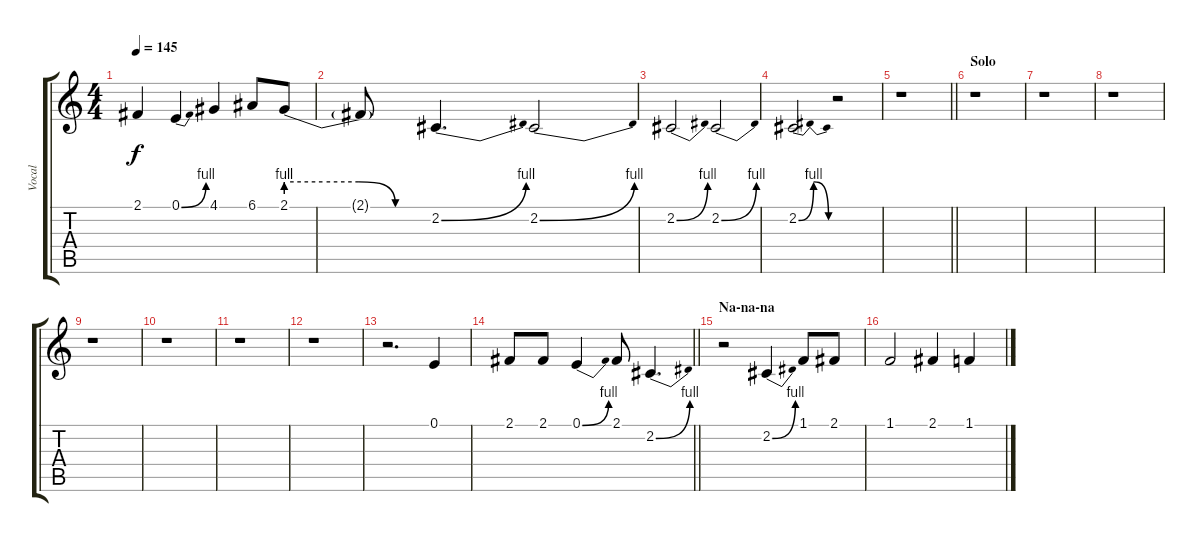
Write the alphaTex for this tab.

\track ("Vocal" "Vocal") {instrument trumpet}
\staff {score tabs}
\tuning (E4 B3 G3 D3 A2 E2) {hide}
\ts (4 4)
\tempo 145
\clef g2
\ks c
2.1.4{dy f} 0.1{be (bend 0 0 60 4)}.4 4.1.4 6.1.8 2.1{be (custom 0 4 15 4 30 4 45 0 60 0)}.8 |
2.1{t}.8 2.2{be (bend 0 0 60 4)}.4{d} 2.2{be (bend 0 0 60 4)}.2 |
2.2{be (bend 0 0 60 4)}.2 2.2{be (bend 0 0 60 4)}.2 |
2.2{be (bendrelease 0 0 15 4 45 4 60 0)}.2 r.2 |
\barLineRight lightlight
r.1 |
\section ("" "Solo")
r.1 |
r.1 |
r.1 |
r.1 |
r.1 |
r.1 |
r.1 |
r.2{d} 0.1.4 |
\barLineRight lightlight
2.1.8 2.1.8 0.1{be (bend 0 0 60 4)}.4 2.1.8 2.2{be (bend 0 0 60 4)}.4{d} |
\section ("" "Na-na-na")
r.2 2.2{be (bend 0 0 60 4)}.4 1.1.8 2.1.8 |
1.1.2 2.1.4 1.1.4
